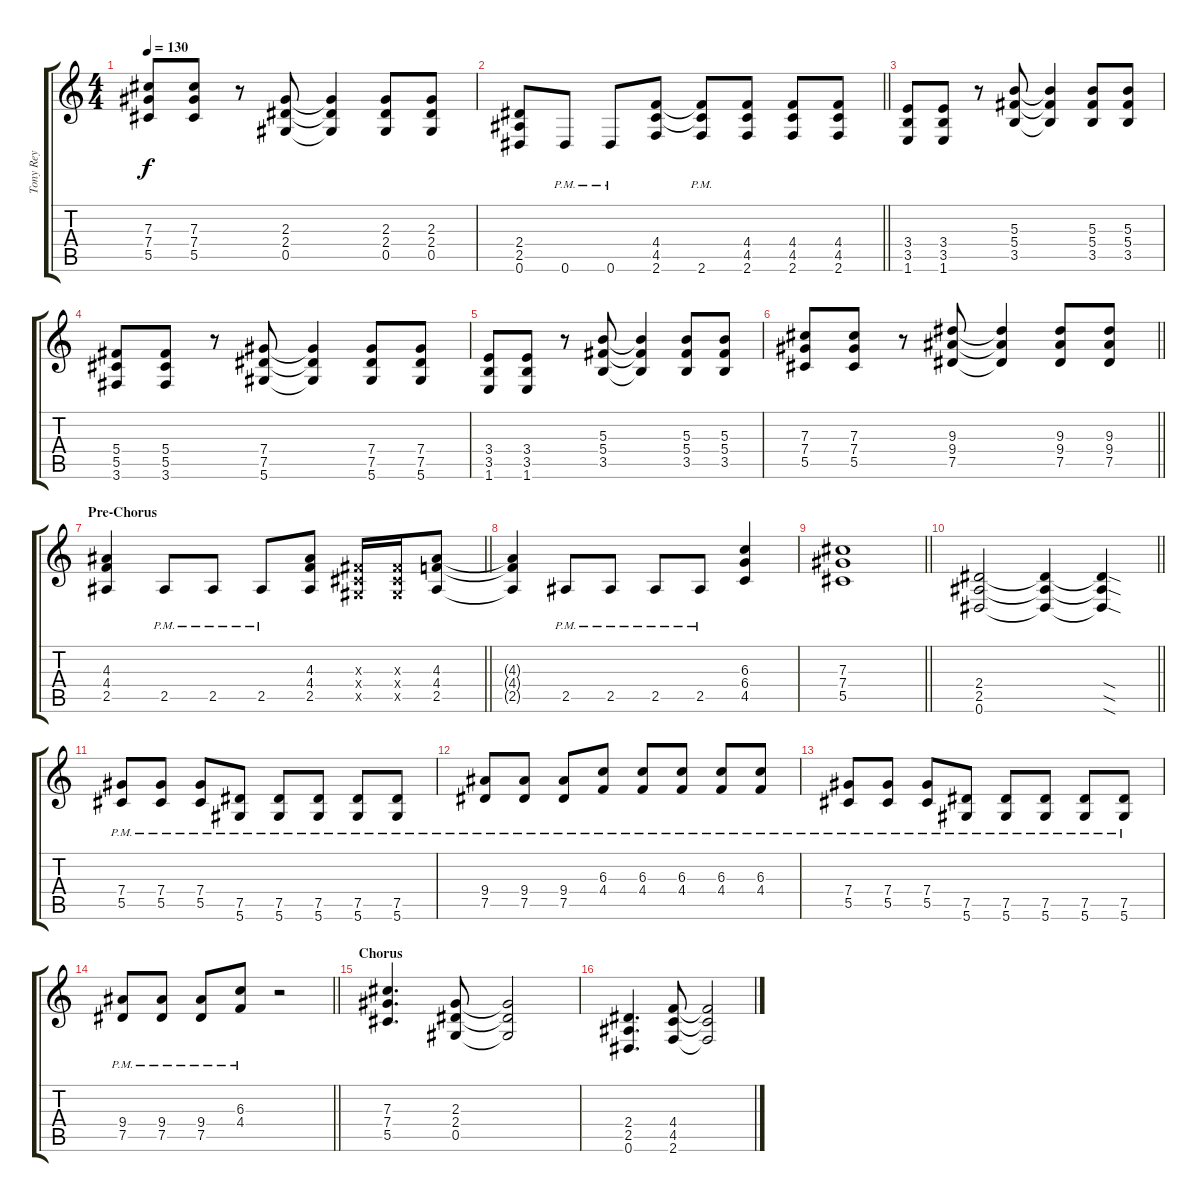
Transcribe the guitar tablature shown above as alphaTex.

\track ("Tony Rey" "Tony Rey") {instrument overdrivenguitar}
\staff {score tabs}
\tuning (Eb4 Bb3 Gb3 Db3 Ab2 Eb2) {hide}
\ts (4 4)
\tempo 130
\clef g2
\ks c
(7.3 7.4 5.5).8{dy f} (7.3 7.4 5.5).8 r.8 (2.3 2.4 0.5).8 (2.3{t} 2.4{t} 0.5{t}).4 (2.3 2.4 0.5).8 (2.3 2.4 0.5).8 |
\barLineRight lightlight
(2.4 2.5 0.6).8 0.6{pm}.8 0.6{pm}.8 (4.4 4.5 2.6).8 (4.4{t} 4.5{t} 2.6{pm}).8 (4.4 4.5 2.6).8 (4.4 4.5 2.6).8 (4.4 4.5 2.6).8 |
(3.4 3.5 1.6).8 (3.4 3.5 1.6).8 r.8 (5.3 5.4 3.5).8 (5.3{t} 5.4{t} 3.5{t}).4 (5.3 5.4 3.5).8 (5.3 5.4 3.5).8 |
(5.4 5.5 3.6).8 (5.4 5.5 3.6).8 r.8 (7.4 7.5 5.6).8 (7.4{t} 7.5{t} 5.6{t}).4 (7.4 7.5 5.6).8 (7.4 7.5 5.6).8 |
(3.4 3.5 1.6).8 (3.4 3.5 1.6).8 r.8 (5.3 5.4 3.5).8 (5.3{t} 5.4{t} 3.5{t}).4 (5.3 5.4 3.5).8 (5.3 5.4 3.5).8 |
\barLineRight lightlight
(7.3 7.4 5.5).8 (7.3 7.4 5.5).8 r.8 (9.3 9.4 7.5).8 (9.3{t} 9.4{t} 7.5{t}).4 (9.3 9.4 7.5).8 (9.3 9.4 7.5).8 |
\section ("" "Pre-Chorus")
\barLineRight lightlight
(4.3 4.4 2.5).4 2.5{pm}.8 2.5{pm}.8 2.5{pm}.8 (4.3 4.4 2.5).8 (0.3{x} 0.4{x} 0.5{x}).16 (0.3{x} 0.4{x} 0.5{x}).16 (4.3 4.4 2.5).8 |
(4.3{t} 4.4{t} 2.5{t}).4 2.5{pm}.8 2.5{pm}.8 2.5{pm}.8 2.5{pm}.8 (6.3 6.4 4.5).4 |
\barLineRight lightlight
(7.3 7.4 5.5).1 |
\barLineRight lightlight
(2.4 2.5 0.6).2 (2.4{t} 2.5{t} 0.6{t}).4 (2.4{sod t} 2.5{sod t} 0.6{sod t}).4 |
(7.4{pm} 5.5{pm}).8 (7.4{pm} 5.5{pm}).8 (7.4{pm} 5.5{pm}).8 (7.5{pm} 5.6{pm}).8 (7.5{pm} 5.6{pm}).8 (7.5{pm} 5.6{pm}).8 (7.5{pm} 5.6{pm}).8 (7.5{pm} 5.6{pm}).8 |
(9.4{pm} 7.5{pm}).8 (9.4{pm} 7.5{pm}).8 (9.4{pm} 7.5{pm}).8 (6.3{pm} 4.4{pm}).8 (6.3{pm} 4.4{pm}).8 (6.3{pm} 4.4{pm}).8 (6.3{pm} 4.4{pm}).8 (6.3{pm} 4.4{pm}).8 |
(7.4{pm} 5.5{pm}).8 (7.4{pm} 5.5{pm}).8 (7.4{pm} 5.5{pm}).8 (7.5{pm} 5.6{pm}).8 (7.5{pm} 5.6{pm}).8 (7.5{pm} 5.6{pm}).8 (7.5{pm} 5.6{pm}).8 (7.5{pm} 5.6{pm}).8 |
\barLineRight lightlight
(9.4{pm} 7.5{pm}).8 (9.4{pm} 7.5{pm}).8 (9.4{pm} 7.5{pm}).8 (6.3{pm} 4.4{pm}).8 r.2 |
\section ("" "Chorus")
(7.3 7.4 5.5).4{d} (2.3 2.4 0.5).8 (2.3{t} 2.4{t} 0.5{t}).2 |
(2.4 2.5 0.6).4{d} (4.4 4.5 2.6).8 (4.4{t} 4.5{t} 2.6{t}).2
